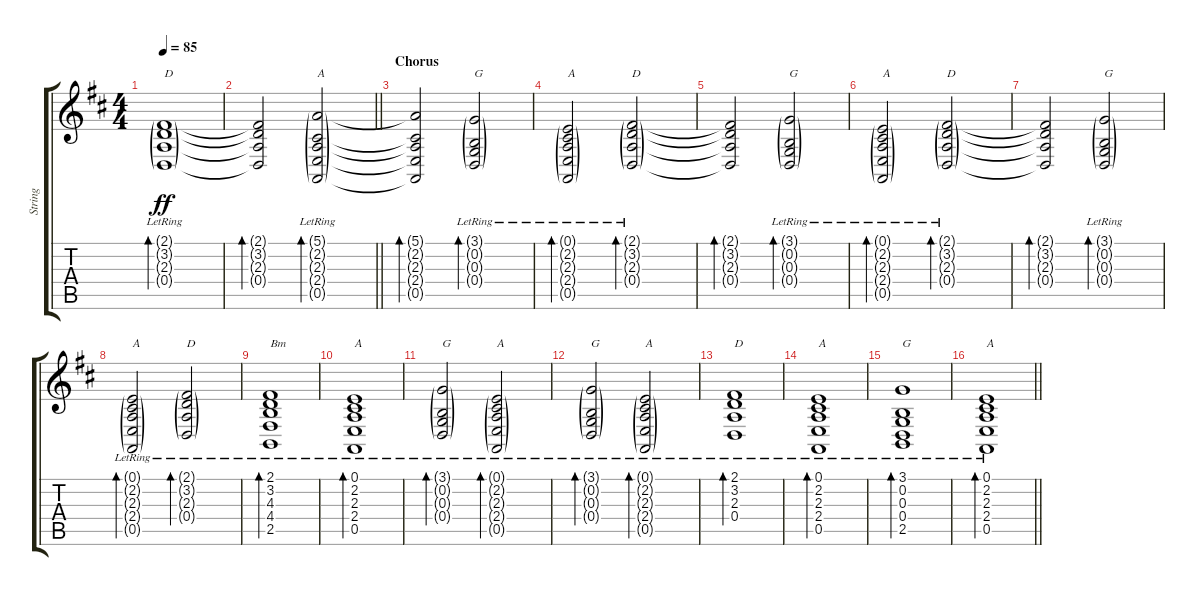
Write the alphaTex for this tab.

\track ("String" "String") {instrument stringensemble2}
\staff {score tabs}
\tuning (E4 B3 G3 D3 A2 E2) {hide}
\ts (4 4)
\tempo 85
\clef g2
\ks d
(2.1{g lr} 3.2{g lr} 2.3{g lr} 0.4{g lr}).1{bd 60 txt "D" dy ff volume 11} |
\barLineRight lightlight
(2.1{t} 3.2{t} 2.3{t} 0.4{t}).2{bd 60} (5.1{g lr} 2.2{g lr} 2.3{g lr} 2.4{g lr} 0.5{g lr}).2{bd 30 txt "A"} |
\section ("" "Chorus")
(5.1{t} 2.2{t} 2.3{t} 2.4{t} 0.5{t}).2{bd 30} (3.1{g lr} 0.2{g lr} 0.3{g lr} 0.4{g lr}).2{bd 30 txt "G"} |
(0.1{g lr} 2.2{g lr} 2.3{g lr} 2.4{g lr} 0.5{g lr}).2{bd 30 txt "A"} (2.1{g lr} 3.2{g lr} 2.3{g lr} 0.4{g lr}).2{bd 60 txt "D"} |
(2.1{t} 3.2{t} 2.3{t} 0.4{t}).2{bd 60} (3.1{g lr} 0.2{g lr} 0.3{g lr} 0.4{g lr}).2{bd 30 txt "G"} |
(0.1{g lr} 2.2{g lr} 2.3{g lr} 2.4{g lr} 0.5{g lr}).2{bd 30 txt "A"} (2.1{g lr} 3.2{g lr} 2.3{g lr} 0.4{g lr}).2{bd 60 txt "D"} |
(2.1{t} 3.2{t} 2.3{t} 0.4{t}).2{bd 60} (3.1{g lr} 0.2{g lr} 0.3{g lr} 0.4{g lr}).2{bd 30 txt "G"} |
(0.1{g lr} 2.2{g lr} 2.3{g lr} 2.4{g lr} 0.5{g lr}).2{bd 30 txt "A"} (2.1{g lr} 3.2{g lr} 2.3{g lr} 0.4{g lr}).2{bd 60 txt "D"} |
(2.1{lr} 3.2{lr} 4.3{lr} 4.4{lr} 2.5).1{bd 60 txt "Bm"} |
(0.1{lr} 2.2{lr} 2.3{lr} 2.4{lr} 0.5).1{bd 60 txt "A"} |
(3.1{g lr} 0.2{g lr} 0.3{g lr} 0.4{g lr}).2{bd 30 txt "G"} (0.1{g lr} 2.2{g lr} 2.3{g lr} 2.4{g lr} 0.5{g lr}).2{bd 30 txt "A"} |
(3.1{g lr} 0.2{g lr} 0.3{g lr} 0.4{g lr}).2{bd 30 txt "G"} (0.1{g lr} 2.2{g lr} 2.3{g lr} 2.4{g lr} 0.5{g lr}).2{bd 30 txt "A"} |
(2.1{lr} 3.2{lr} 2.3{lr} 0.4{lr}).1{bd 60 txt "D"} |
(0.1{lr} 2.2{lr} 2.3{lr} 2.4{lr} 0.5).1{bd 60 txt "A"} |
(3.1{lr} 0.2{lr} 0.3{lr} 0.4{lr} 2.5).1{bd 30 txt "G"} |
\barLineRight lightlight
(0.1{lr} 2.2{lr} 2.3{lr} 2.4{lr} 0.5).1{bd 60 txt "A"}
